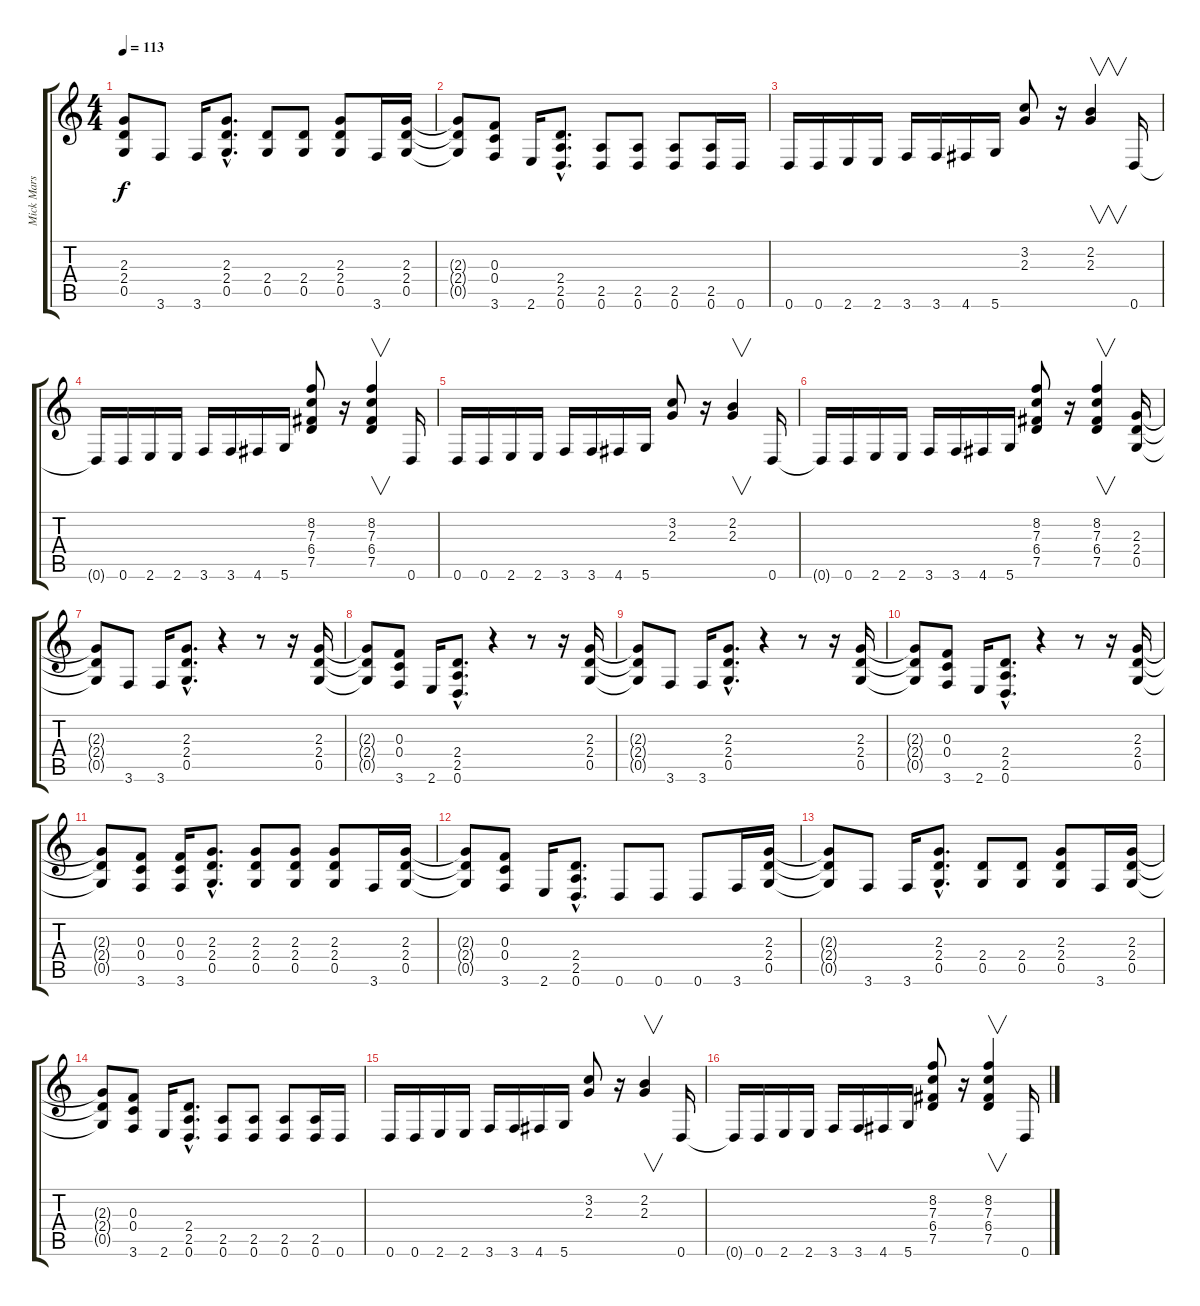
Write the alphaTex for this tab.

\track ("Mick Mars" "Mick Mars") {instrument overdrivenguitar}
\staff {score tabs}
\tuning (D4 A3 F3 C3 G2 D2) {hide}
\ts (4 4)
\tempo 113
\clef g2
\ks c
(2.3{t} 2.4{t} 0.5{t}).8{dy f} 3.6.8 3.6.16 (2.3{hac} 2.4{hac} 0.5{hac}).8{d} (2.4 0.5).8 (2.4 0.5).8 (2.3 2.4 0.5).8 3.6.16 (2.3 2.4 0.5).16 |
(2.3{t} 2.4{t} 0.5{t}).8 (0.3 0.4 3.6).8 2.6.16 (2.4{hac} 2.5{hac} 0.6{hac}).8{d} (2.5 0.6).8 (2.5 0.6).8 (2.5 0.6).8 (2.5 0.6).16 0.6.16 |
0.6.16 0.6.16 2.6.16 2.6.16 3.6.16 3.6.16 4.6.16 5.6.16 (3.2 2.3).8 r.16 (2.2 2.3).4{v} 0.6.16 |
0.6{t}.16 0.6.16 2.6.16 2.6.16 3.6.16 3.6.16 4.6.16 5.6.16 (8.2 7.3 6.4 7.5).8 r.16 (8.2 7.3 6.4 7.5).4{v} 0.6.16 |
0.6.16 0.6.16 2.6.16 2.6.16 3.6.16 3.6.16 4.6.16 5.6.16 (3.2 2.3).8 r.16 (2.2 2.3).4{v} 0.6.16 |
0.6{t}.16 0.6.16 2.6.16 2.6.16 3.6.16 3.6.16 4.6.16 5.6.16 (8.2 7.3 6.4 7.5).8 r.16 (8.2 7.3 6.4 7.5).4{v} (2.3 2.4 0.5).16 |
(2.3{t} 2.4{t} 0.5{t}).8 3.6.8 3.6.16 (2.3{hac} 2.4{hac} 0.5{hac}).8{d} r.4 r.8 r.16 (2.3 2.4 0.5).16 |
(2.3{t} 2.4{t} 0.5{t}).8 (0.3 0.4 3.6).8 2.6.16 (2.4{hac} 2.5{hac} 0.6{hac}).8{d} r.4 r.8 r.16 (2.3 2.4 0.5).16 |
(2.3{t} 2.4{t} 0.5{t}).8 3.6.8 3.6.16 (2.3{hac} 2.4{hac} 0.5{hac}).8{d} r.4 r.8 r.16 (2.3 2.4 0.5).16 |
(2.3{t} 2.4{t} 0.5{t}).8 (0.3 0.4 3.6).8 2.6.16 (2.4{hac} 2.5{hac} 0.6{hac}).8{d} r.4 r.8 r.16 (2.3 2.4 0.5).16 |
(2.3{t} 2.4{t} 0.5{t}).8 (0.3 0.4 3.6).8 (0.3 0.4 3.6).16 (2.3{hac} 2.4{hac} 0.5{hac}).8{d} (2.3 2.4 0.5).8 (2.3 2.4 0.5).8 (2.3 2.4 0.5).8 3.6.16 (2.3 2.4 0.5).16 |
(2.3{t} 2.4{t} 0.5{t}).8 (0.3 0.4 3.6).8 2.6.16 (2.4{hac} 2.5{hac} 0.6{hac}).8{d} 0.6.8 0.6.8 0.6.8 3.6.16 (2.3 2.4 0.5).16 |
(2.3{t} 2.4{t} 0.5{t}).8 3.6.8 3.6.16 (2.3{hac} 2.4{hac} 0.5{hac}).8{d} (2.4 0.5).8 (2.4 0.5).8 (2.3 2.4 0.5).8 3.6.16 (2.3 2.4 0.5).16 |
(2.3{t} 2.4{t} 0.5{t}).8 (0.3 0.4 3.6).8 2.6.16 (2.4{hac} 2.5{hac} 0.6{hac}).8{d} (2.5 0.6).8 (2.5 0.6).8 (2.5 0.6).8 (2.5 0.6).16 0.6.16 |
0.6.16 0.6.16 2.6.16 2.6.16 3.6.16 3.6.16 4.6.16 5.6.16 (3.2 2.3).8 r.16 (2.2 2.3).4{v} 0.6.16 |
0.6{t}.16 0.6.16 2.6.16 2.6.16 3.6.16 3.6.16 4.6.16 5.6.16 (8.2 7.3 6.4 7.5).8 r.16 (8.2 7.3 6.4 7.5).4{v} 0.6.16
